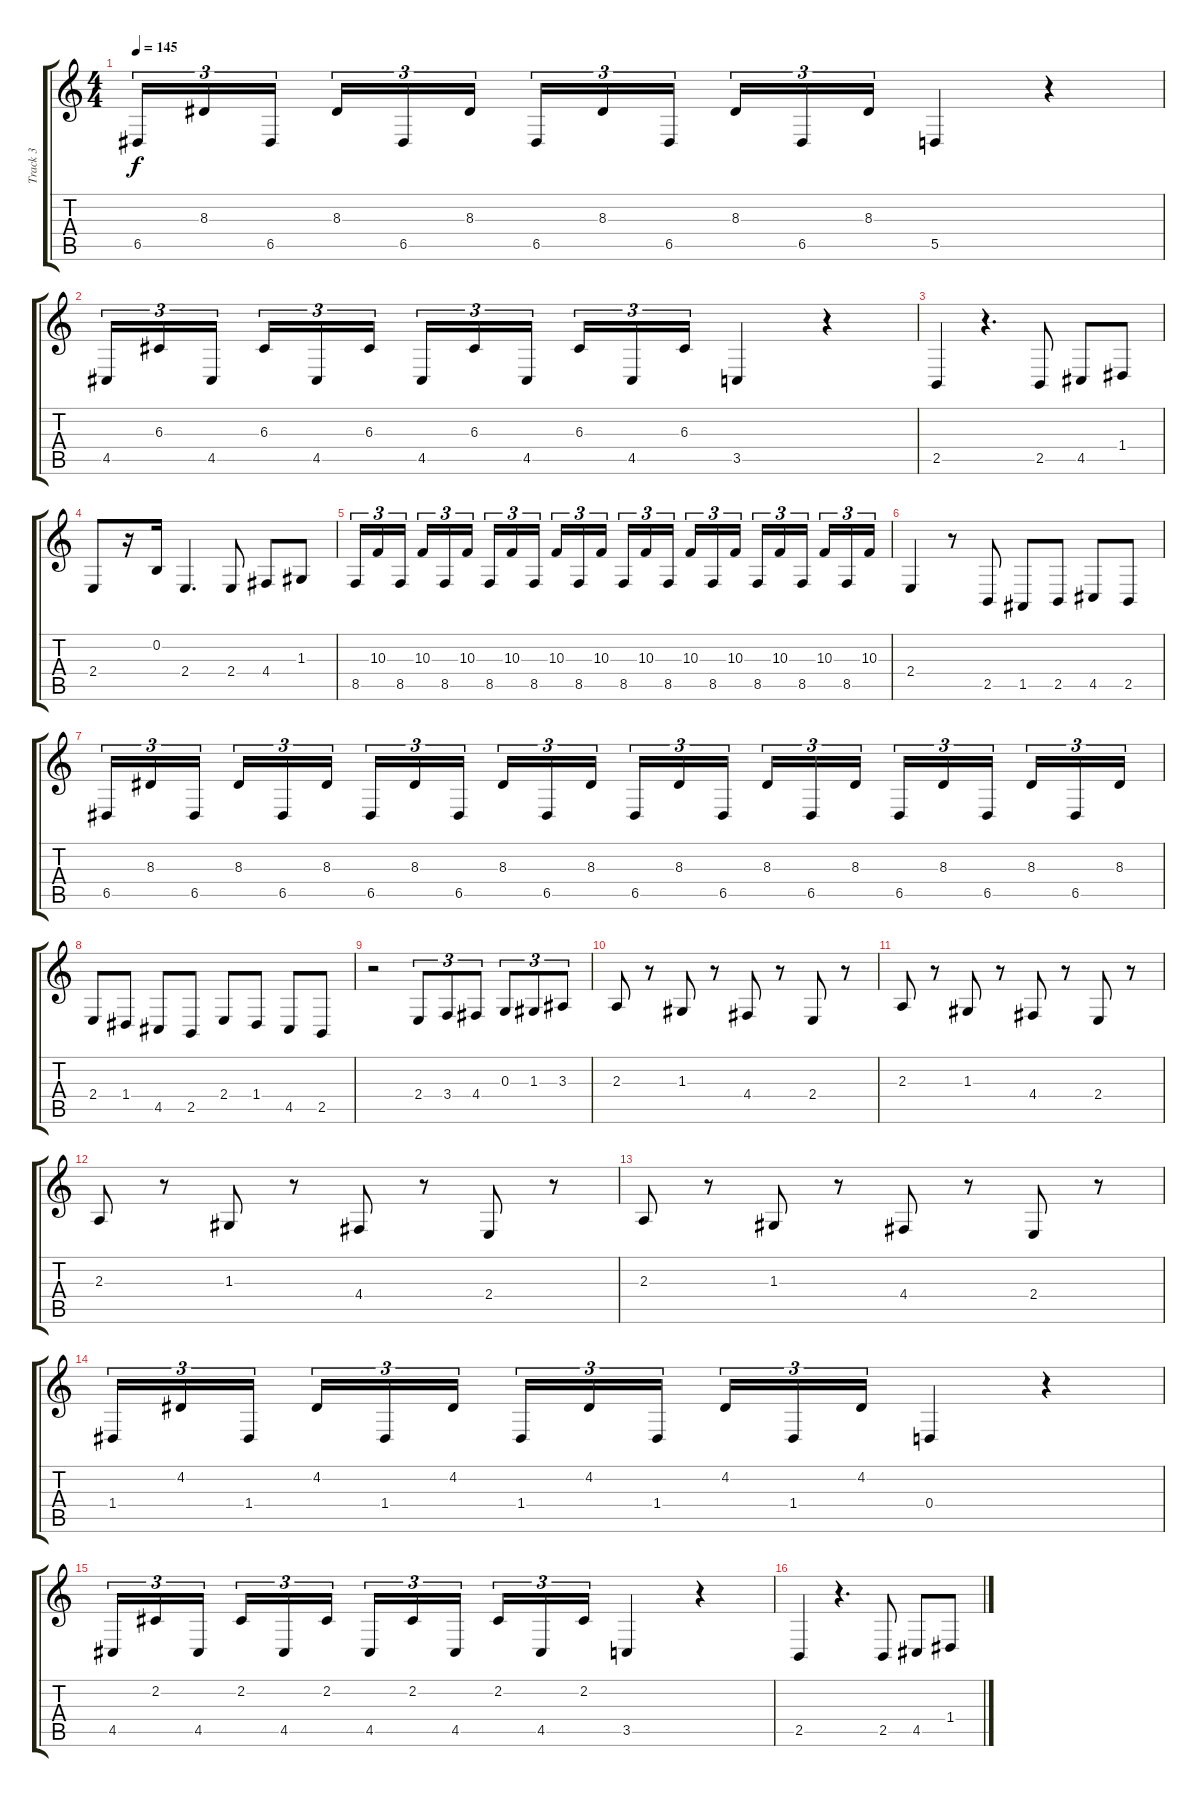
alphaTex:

\track ("Track 3" "Track 3") {instrument trombone}
\staff {score tabs}
\tuning (E4 B3 G3 D3 A2 E2) {hide}
\ts (4 4)
\tempo 145
\clef g2
\ks c
6.5.16{tu (3 2) dy f} 8.3.16{tu (3 2)} 6.5.16{tu (3 2) beam splitsecondary} 8.3.16{tu (3 2)} 6.5.16{tu (3 2)} 8.3.16{tu (3 2)} 6.5.16{tu (3 2)} 8.3.16{tu (3 2)} 6.5.16{tu (3 2) beam splitsecondary} 8.3.16{tu (3 2)} 6.5.16{tu (3 2)} 8.3.16{tu (3 2)} 5.5.4 r.4 |
4.5.16{tu (3 2)} 6.3.16{tu (3 2)} 4.5.16{tu (3 2) beam splitsecondary} 6.3.16{tu (3 2)} 4.5.16{tu (3 2)} 6.3.16{tu (3 2)} 4.5.16{tu (3 2)} 6.3.16{tu (3 2)} 4.5.16{tu (3 2) beam splitsecondary} 6.3.16{tu (3 2)} 4.5.16{tu (3 2)} 6.3.16{tu (3 2)} 3.5.4 r.4 |
2.5.4 r.4{d} 2.5.8 4.5.8 1.4.8 |
2.4.8 r.16 0.2.16 2.4.4{d} 2.4.8 4.4.8 1.3.8 |
8.5.16{tu (3 2)} 10.3.16{tu (3 2)} 8.5.16{tu (3 2) beam splitsecondary} 10.3.16{tu (3 2)} 8.5.16{tu (3 2)} 10.3.16{tu (3 2)} 8.5.16{tu (3 2)} 10.3.16{tu (3 2)} 8.5.16{tu (3 2) beam splitsecondary} 10.3.16{tu (3 2)} 8.5.16{tu (3 2)} 10.3.16{tu (3 2)} 8.5.16{tu (3 2)} 10.3.16{tu (3 2)} 8.5.16{tu (3 2) beam splitsecondary} 10.3.16{tu (3 2)} 8.5.16{tu (3 2)} 10.3.16{tu (3 2)} 8.5.16{tu (3 2)} 10.3.16{tu (3 2)} 8.5.16{tu (3 2) beam splitsecondary} 10.3.16{tu (3 2)} 8.5.16{tu (3 2)} 10.3.16{tu (3 2)} |
2.4.4 r.8 2.5.8 1.5.8 2.5.8 4.5.8 2.5.8 |
6.5.16{tu (3 2)} 8.3.16{tu (3 2)} 6.5.16{tu (3 2) beam splitsecondary} 8.3.16{tu (3 2)} 6.5.16{tu (3 2)} 8.3.16{tu (3 2)} 6.5.16{tu (3 2)} 8.3.16{tu (3 2)} 6.5.16{tu (3 2) beam splitsecondary} 8.3.16{tu (3 2)} 6.5.16{tu (3 2)} 8.3.16{tu (3 2)} 6.5.16{tu (3 2)} 8.3.16{tu (3 2)} 6.5.16{tu (3 2) beam splitsecondary} 8.3.16{tu (3 2)} 6.5.16{tu (3 2)} 8.3.16{tu (3 2)} 6.5.16{tu (3 2)} 8.3.16{tu (3 2)} 6.5.16{tu (3 2) beam splitsecondary} 8.3.16{tu (3 2)} 6.5.16{tu (3 2)} 8.3.16{tu (3 2)} |
2.4.8 1.4.8 4.5.8 2.5.8 2.4.8 1.4.8 4.5.8 2.5.8 |
r.2 2.4.8{tu (3 2)} 3.4.8{tu (3 2)} 4.4.8{tu (3 2)} 0.3.8{tu (3 2)} 1.3.8{tu (3 2)} 3.3.8{tu (3 2)} |
2.3.8 r.8 1.3.8 r.8 4.4.8 r.8 2.4.8 r.8 |
2.3.8 r.8 1.3.8 r.8 4.4.8 r.8 2.4.8 r.8 |
2.3.8 r.8 1.3.8 r.8 4.4.8 r.8 2.4.8 r.8 |
2.3.8 r.8 1.3.8 r.8 4.4.8 r.8 2.4.8 r.8 |
1.4.16{tu (3 2)} 4.2.16{tu (3 2)} 1.4.16{tu (3 2) beam splitsecondary} 4.2.16{tu (3 2)} 1.4.16{tu (3 2)} 4.2.16{tu (3 2)} 1.4.16{tu (3 2)} 4.2.16{tu (3 2)} 1.4.16{tu (3 2) beam splitsecondary} 4.2.16{tu (3 2)} 1.4.16{tu (3 2)} 4.2.16{tu (3 2)} 0.4.4 r.4 |
4.5.16{tu (3 2)} 2.2.16{tu (3 2)} 4.5.16{tu (3 2) beam splitsecondary} 2.2.16{tu (3 2)} 4.5.16{tu (3 2)} 2.2.16{tu (3 2)} 4.5.16{tu (3 2)} 2.2.16{tu (3 2)} 4.5.16{tu (3 2) beam splitsecondary} 2.2.16{tu (3 2)} 4.5.16{tu (3 2)} 2.2.16{tu (3 2)} 3.5.4 r.4 |
2.5.4 r.4{d} 2.5.8 4.5.8 1.4.8
